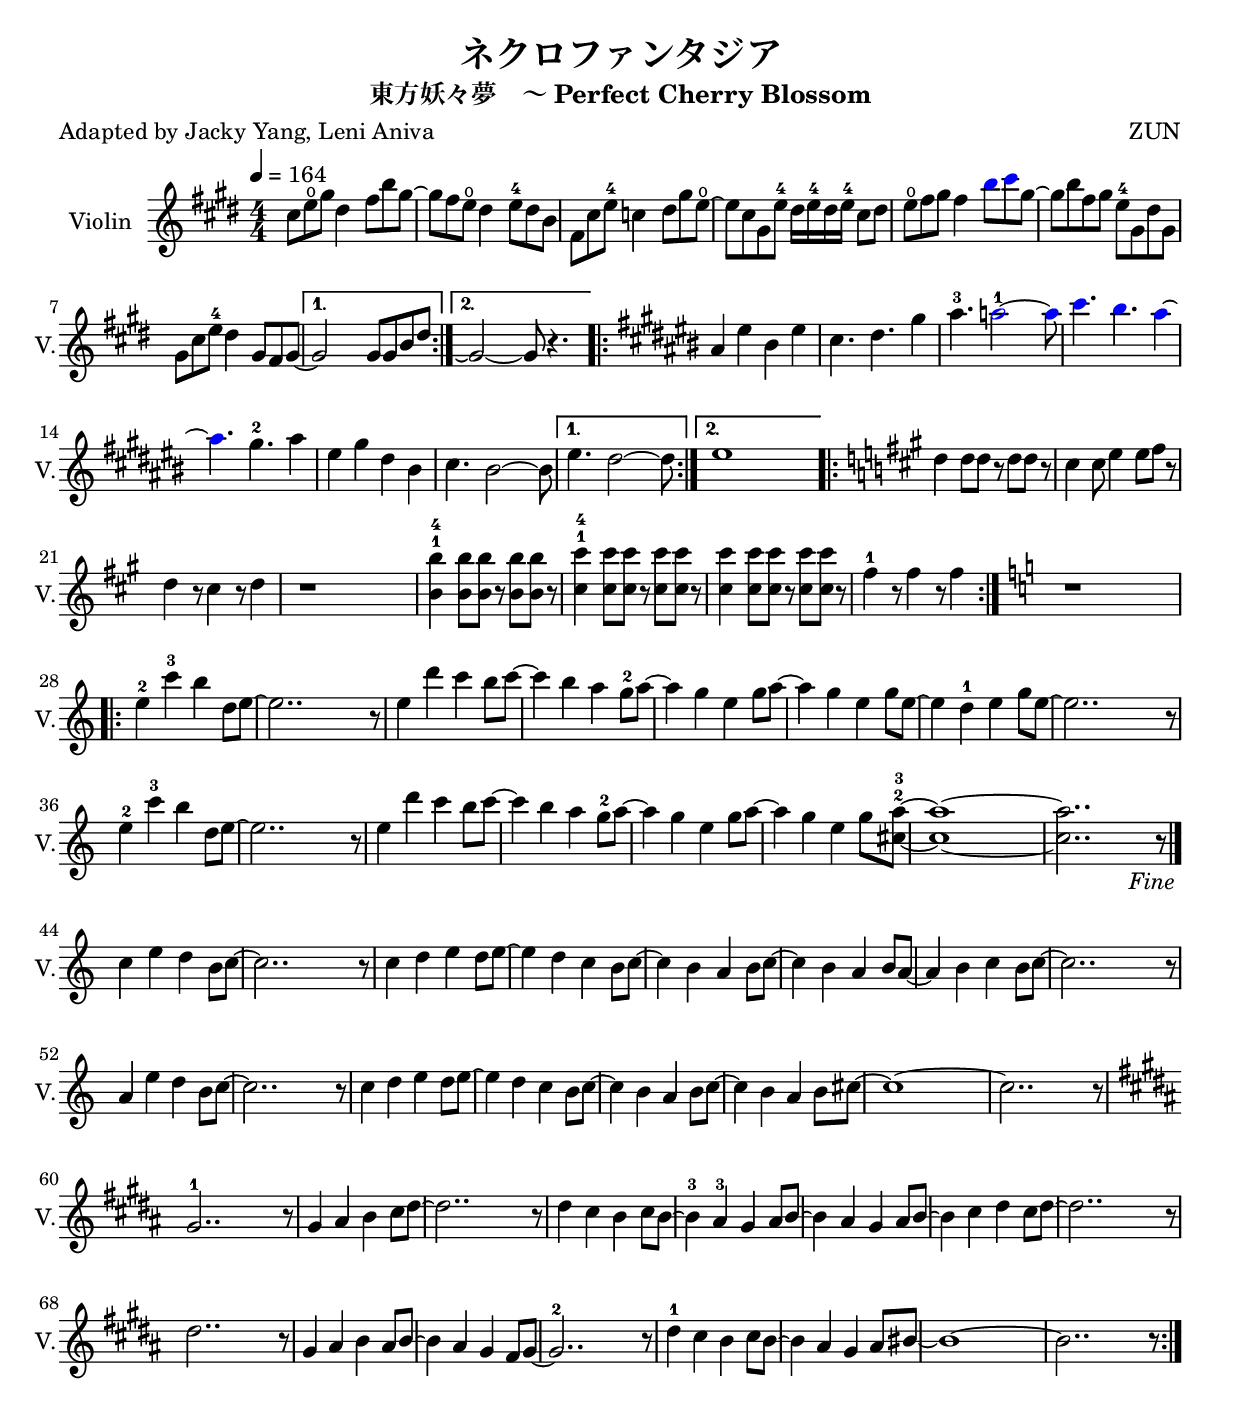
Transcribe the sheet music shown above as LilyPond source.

\version "2.24.0"
\language "english"
\header {
	title = "ネクロファンタジア"
	subtitle = "東方妖々夢　～ Perfect Cherry Blossom"
	composer = "ZUN"
	poet = "Adapted by Jacky Yang, Leni Aniva"
}
violin = \new Staff \with {
	instrumentName = "Violin"
	shortInstrumentName = "V."
	midiInstrument = "violin"
}
\relative {
	\tempo 4 = 164
	\numericTimeSignature
	\time 4/4
	\override Accidental.hide-tied-accidental-after-break = ##t
	\key cs \minor
	\repeat volta 2
	{
		cs''=''8 e\open   gs ds4 fs8  b  gs~   |
		gs8 fs e\open  ds4         e8-4 ds  b  |
		fs='8    cs' e-4  c4  ds8  gs e~\open  |
		e8  cs gs e'-4 ds16 e-4 ds e-4 cs8 ds8 |
		e=''8\open    fs  gs fs4
		\override NoteHead.color = "blue"
		                          b8  cs
		\override NoteHead.color = "black"
	                                  gs~ |
		gs8 b  fs gs      e-4 gs,  ds' gs, |
		gs='8    cs  e-4  ds4 gs,8 fs  gs~ |
		\alternative {
			\volta 1 { gs2               gs8 gs b ds | }
			\volta 2 { gs,='2~\repeatTie gs8 r4.     | }
		}
	}
	\key cs \major
	\repeat volta 2
   {
		as='4   es' bs es  | cs4. ds4. gs4 | as4.-3
		\override NoteHead.color = "blue"
		                                            a2~-1 a8 | cs4. bs4. as4~ |
		as=''4.
		\override NoteHead.color = "black"
		        gs4.-2 as4 | es4  gs ds bs | cs4. bs2~ bs8 |
		\alternative {
			\volta 1 { es=''4. ds2~ ds8 }
			\volta 2 { es1 }
		} |
	}
	\key fs \minor
	\repeat volta 2
   {
		% Modifications cf. the one by Jacky Yang
		% 1. Moved down by an octave
      % 2. Removed notes across an octave
		d=''4  d8 d r d d r      | cs4 cs8 e4 e8 fs8 r8 |
		d=''4   r8 cs4 r8 d4     | r1                   |
		<b=' b'>4-1-4 8 8 r8 8 8 r8  | <cs cs'>4-1-4 8 8 r8 8 8 r8    |
		<cs cs'='''>4 8 8 r8 8 8 r8 | fs4-1 r8 fs4 r8 fs4   |
		%d'='''4  d8 d r d d r   | cs4 cs8 e4 e8 fs8 r8 |
		%d='''4   r8 cs4 r8 d4   | r1                   |
		%<b, b'>4 8 8 r8 8 8 r8  | <cs cs'>4 8 8 r8 8 8 r8 |
		%cs'=''4 8 8 r8 cs8 8 r8 | fs,4 r8 bf4 r8 fs4      |
	}

	\key a \minor
	r1 |
	\repeat volta 2 {

	e=''4-2 c'-3 b d,8 e~ | e=''2..          r8  |
	e4      d'   c b8 c8~ | c='''4  b a g8-2 a8~ |
	a4      g    e g8 a8~ | a=''4   g e g8   e~  |
	e4      d-1  e g8  e~ | e=''2..          r8  |
	e=''4-2 c'-3 b d,8 e~ | e=''2..          r8  |
	e=''4   d'   c b8 c8~ | c='''4  b a g8-2 a~  |
	a=''4   g    e g8  a~ | a=''4   g e g8 <cs, a'>~-2-3 |
	1~                    | 2.. r8 |

	\volta 2 \fine
	\volta 1

	|
	c=''4 e  d  b8 c8~ | c2..      r8   |
	c4    d  e  d8 e8~ | e4 d c b8 c8~  |
	c4    b  a  b8 c8~ | c4 b a b8 a8~  |
	a4    b  c  b8 c8~ | c2..      r8   |
	a='4  e' d  b8 c8~ | c2..      r8   |
	c4    d  e  d8 e8~ | e4 d c b8 c8~  |
	c4    b  a  b8 c8~ | c4 b a b8 cs8~ |
	1~                 | 2..       r8   |

	% same section as above, but shifted up, and with more "colourful" notes
	%c='''4 e  d  b8  c8~ | c2..        r8   |
	%c4      d  e  d8  e8~ | e4 d c  b8  c8~  |
	%c4      b  e, b'8 c8~ | c4 b e, b'8 e,8~ |
	%e4      d  c  g'8 a8~ | a2..        r8   |
	%a=''4   e' d  b8  c8~ | c2..        r8   |
	%c4      d  e  d8  e8~ | e4 d c  b8  c8~  |
	%c4      b  a  b8  c8~ | c4 b a  b8  cs8~ |
	%1~                    | 2..         r8   |

	\key gs \minor
	gs='2..-1        r8   | gs4  as b  cs8 ds8~ |
	ds2..            r8   | ds4  cs b  cs8 b8~  |
	b4-3 as-3 gs as8 b8~  | b4   as gs as8 b8~  |
	b4   cs   ds cs8 ds8~ | ds2..          r8   |
	ds=''2..         r8   | gs,4 as b  as8 b8~  |
	b4 as gs  fs8    gs8~ | gs2..-2        r8   |
	ds'4-1 cs b  cs8 b8~  | b4   as gs as8 bs8~ |
	1~                    | 2..            r8   |

	% Fitted closer to ZUN version
	%ds='''2..      r8   | gs,4 as b   as8 b8~  |
	%b4 as gs  fs8  gs8~ | gs2..           r8   |
	%ds'4 as b  cs8  b8~  | b4  as gs  as8  bs8~ |
	%bs1~                | bs2..           r8   |

	% The original last 32 bars (below * 2) are slightly different
	%gs=''2..       r8   | gs4 as b   cs8  gs8~ |
	%gs2..          r8   | gs4 cs b   cs8  b8~  |
	%b4 as gs  as8  b8~  | b4  as ds, as'8 b8~  |
	%b4 cs ds  cs8  ds8~ | ds2..           r8   |
	%ds='''2..      r8   | gs,4 as b   as8  b8~ |
	%b4 as gs  fs8  gs8~ | gs2..           r8   |
	%gs4 as b  cs8  gs8~ | gs4 as gs  as8  bs8~ |
	%bs1~                | bs2..           r8   |
	}
}

\score {
	\violin
	\layout {
		\context {
			\Score
			proportionalNotationDuration = #(ly:make-moment 1/4)
			\override SpacingSpanner.uniform-stretching = ##t
			\override SpacingSpanner.strict-grace-spacing = ##t
		}
	}
}
\score {
	\unfoldRepeats {
		\violin
	}
	\midi {  }
}
